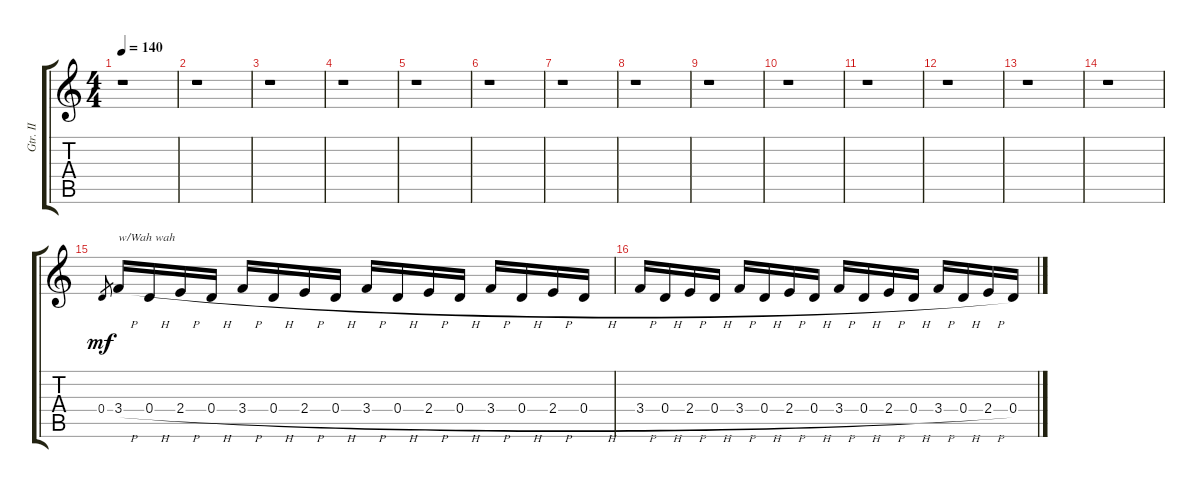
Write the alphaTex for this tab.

\track ("Gtr. II" "Gtr. II") {instrument acousticguitarsteel}
\staff {score tabs}
\tuning (E4 B3 G3 D3 A2 E2) {hide}
\ts (4 4)
\tempo 140
\clef g2
\ks c
r.1{dy mf} |
r.1 |
r.1 |
r.1 |
r.1 |
r.1 |
r.1 |
r.1 |
r.1 |
r.1 |
r.1 |
r.1 |
r.1 |
r.1 |
0.4.8{gr} 3.4{h}.16{txt "w/Wah wah"} 0.4{h}.16 2.4{h}.16 0.4{h}.16 3.4{h}.16 0.4{h}.16 2.4{h}.16 0.4{h}.16 3.4{h}.16 0.4{h}.16 2.4{h}.16 0.4{h}.16 3.4{h}.16 0.4{h}.16 2.4{h}.16 0.4{h}.16 |
3.4{h}.16 0.4{h}.16 2.4{h}.16 0.4{h}.16 3.4{h}.16 0.4{h}.16 2.4{h}.16 0.4{h}.16 3.4{h}.16 0.4{h}.16 2.4{h}.16 0.4{h}.16 3.4{h}.16 0.4{h}.16 2.4{h}.16 0.4.16
